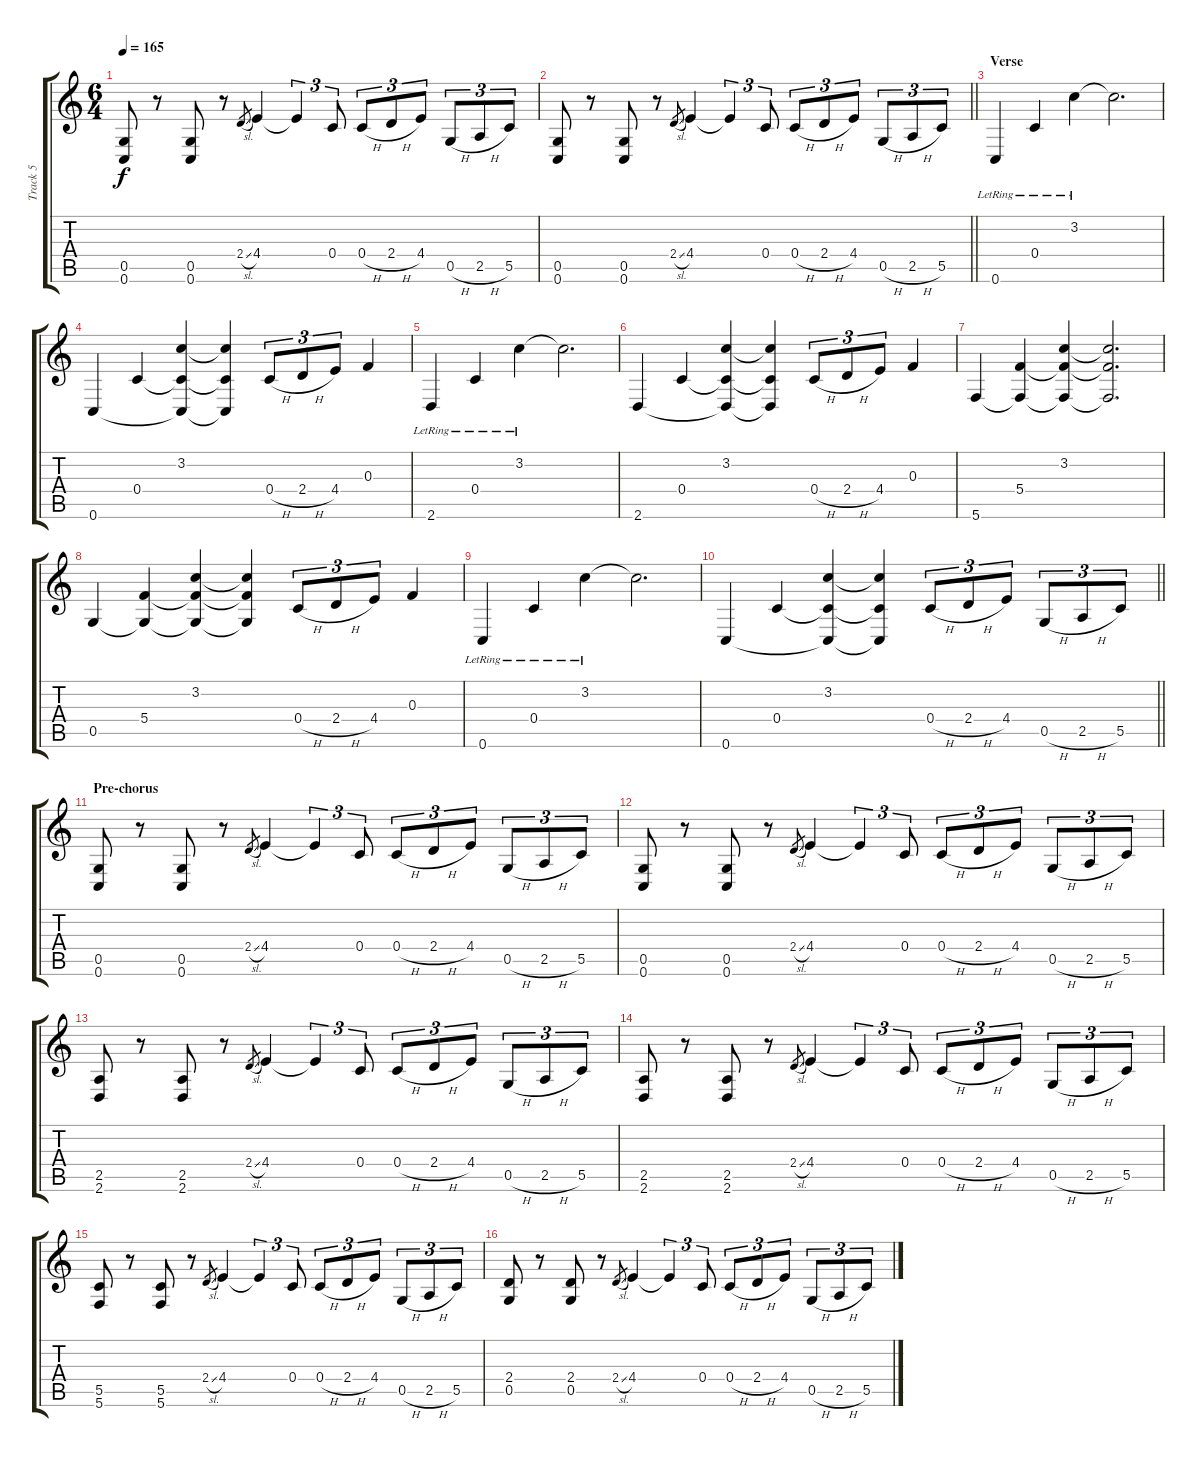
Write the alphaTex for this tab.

\track ("Track 5" "Track 5") {instrument overdrivenguitar}
\staff {score tabs}
\tuning (D4 A3 F3 C3 G2 C2) {hide}
\ts (6 4)
\tempo 165
\clef g2
\ks c
(0.5 0.6).8{dy f} r.8 (0.5 0.6).8 r.8 2.4{sl}.8{gr} 4.4.4 4.4{t}.4{tu (3 2)} 0.4.8{tu (3 2)} 0.4{h}.8{tu (3 2)} 2.4{h}.8{tu (3 2)} 4.4.8{tu (3 2)} 0.5{h}.8{tu (3 2)} 2.5{h}.8{tu (3 2)} 5.5.8{tu (3 2)} |
\barLineRight lightlight
(0.5 0.6).8 r.8 (0.5 0.6).8 r.8 2.4{sl}.8{gr} 4.4.4 4.4{t}.4{tu (3 2)} 0.4.8{tu (3 2)} 0.4{h}.8{tu (3 2)} 2.4{h}.8{tu (3 2)} 4.4.8{tu (3 2)} 0.5{h}.8{tu (3 2)} 2.5{h}.8{tu (3 2)} 5.5.8{tu (3 2)} |
\section ("" "Verse")
0.6{lr}.4{instrument electricguitarclean} 0.4{lr}.4 3.2{lr}.4 3.2{t}.2{d} |
0.6.4 0.4.4 (3.2 0.4{t} 0.6{t}).4 (3.2{t} 0.4{t} 0.6{t}).4 0.4{h}.8{tu (3 2)} 2.4{h}.8{tu (3 2)} 4.4.8{tu (3 2)} 0.3.4 |
2.6{lr}.4 0.4{lr}.4 3.2{lr}.4 3.2{t}.2{d} |
2.6.4 0.4.4 (3.2 0.4{t} 2.6{t}).4 (3.2{t} 0.4{t} 2.6{t}).4 0.4{h}.8{tu (3 2)} 2.4{h}.8{tu (3 2)} 4.4.8{tu (3 2)} 0.3.4 |
5.6.4 (5.4 5.6{t}).4 (3.2 5.4{t} 5.6{t}).4 (3.2{t} 5.4{t} 5.6{t}).2{d} |
0.5.4 (5.4 0.5{t}).4 (3.2 5.4{t} 0.5{t}).4 (3.2{t} 5.4{t} 0.5{t}).4 0.4{h}.8{tu (3 2)} 2.4{h}.8{tu (3 2)} 4.4.8{tu (3 2)} 0.3.4 |
0.6{lr}.4 0.4{lr}.4 3.2{lr}.4 3.2{t}.2{d} |
\barLineRight lightlight
0.6.4 0.4.4 (3.2 0.4{t} 0.6{t}).4 (3.2{t} 0.4{t} 0.6{t}).4 0.4{h}.8{tu (3 2) instrument overdrivenguitar} 2.4{h}.8{tu (3 2)} 4.4.8{tu (3 2)} 0.5{h}.8{tu (3 2)} 2.5{h}.8{tu (3 2)} 5.5.8{tu (3 2)} |
\section ("" "Pre-chorus")
(0.5 0.6).8 r.8 (0.5 0.6).8 r.8 2.4{sl}.8{gr} 4.4.4 4.4{t}.4{tu (3 2)} 0.4.8{tu (3 2)} 0.4{h}.8{tu (3 2)} 2.4{h}.8{tu (3 2)} 4.4.8{tu (3 2)} 0.5{h}.8{tu (3 2)} 2.5{h}.8{tu (3 2)} 5.5.8{tu (3 2)} |
(0.5 0.6).8 r.8 (0.5 0.6).8 r.8 2.4{sl}.8{gr} 4.4.4 4.4{t}.4{tu (3 2)} 0.4.8{tu (3 2)} 0.4{h}.8{tu (3 2)} 2.4{h}.8{tu (3 2)} 4.4.8{tu (3 2)} 0.5{h}.8{tu (3 2)} 2.5{h}.8{tu (3 2)} 5.5.8{tu (3 2)} |
(2.5 2.6).8 r.8 (2.5 2.6).8 r.8 2.4{sl}.8{gr} 4.4.4 4.4{t}.4{tu (3 2)} 0.4.8{tu (3 2)} 0.4{h}.8{tu (3 2)} 2.4{h}.8{tu (3 2)} 4.4.8{tu (3 2)} 0.5{h}.8{tu (3 2)} 2.5{h}.8{tu (3 2)} 5.5.8{tu (3 2)} |
(2.5 2.6).8 r.8 (2.5 2.6).8 r.8 2.4{sl}.8{gr} 4.4.4 4.4{t}.4{tu (3 2)} 0.4.8{tu (3 2)} 0.4{h}.8{tu (3 2)} 2.4{h}.8{tu (3 2)} 4.4.8{tu (3 2)} 0.5{h}.8{tu (3 2)} 2.5{h}.8{tu (3 2)} 5.5.8{tu (3 2)} |
(5.5 5.6).8 r.8 (5.5 5.6).8 r.8 2.4{sl}.8{gr} 4.4.4 4.4{t}.4{tu (3 2)} 0.4.8{tu (3 2)} 0.4{h}.8{tu (3 2)} 2.4{h}.8{tu (3 2)} 4.4.8{tu (3 2)} 0.5{h}.8{tu (3 2)} 2.5{h}.8{tu (3 2)} 5.5.8{tu (3 2)} |
(2.4 0.5).8 r.8 (2.4 0.5).8 r.8 2.4{sl}.8{gr} 4.4.4 4.4{t}.4{tu (3 2)} 0.4.8{tu (3 2)} 0.4{h}.8{tu (3 2)} 2.4{h}.8{tu (3 2)} 4.4.8{tu (3 2)} 0.5{h}.8{tu (3 2)} 2.5{h}.8{tu (3 2)} 5.5.8{tu (3 2)}
